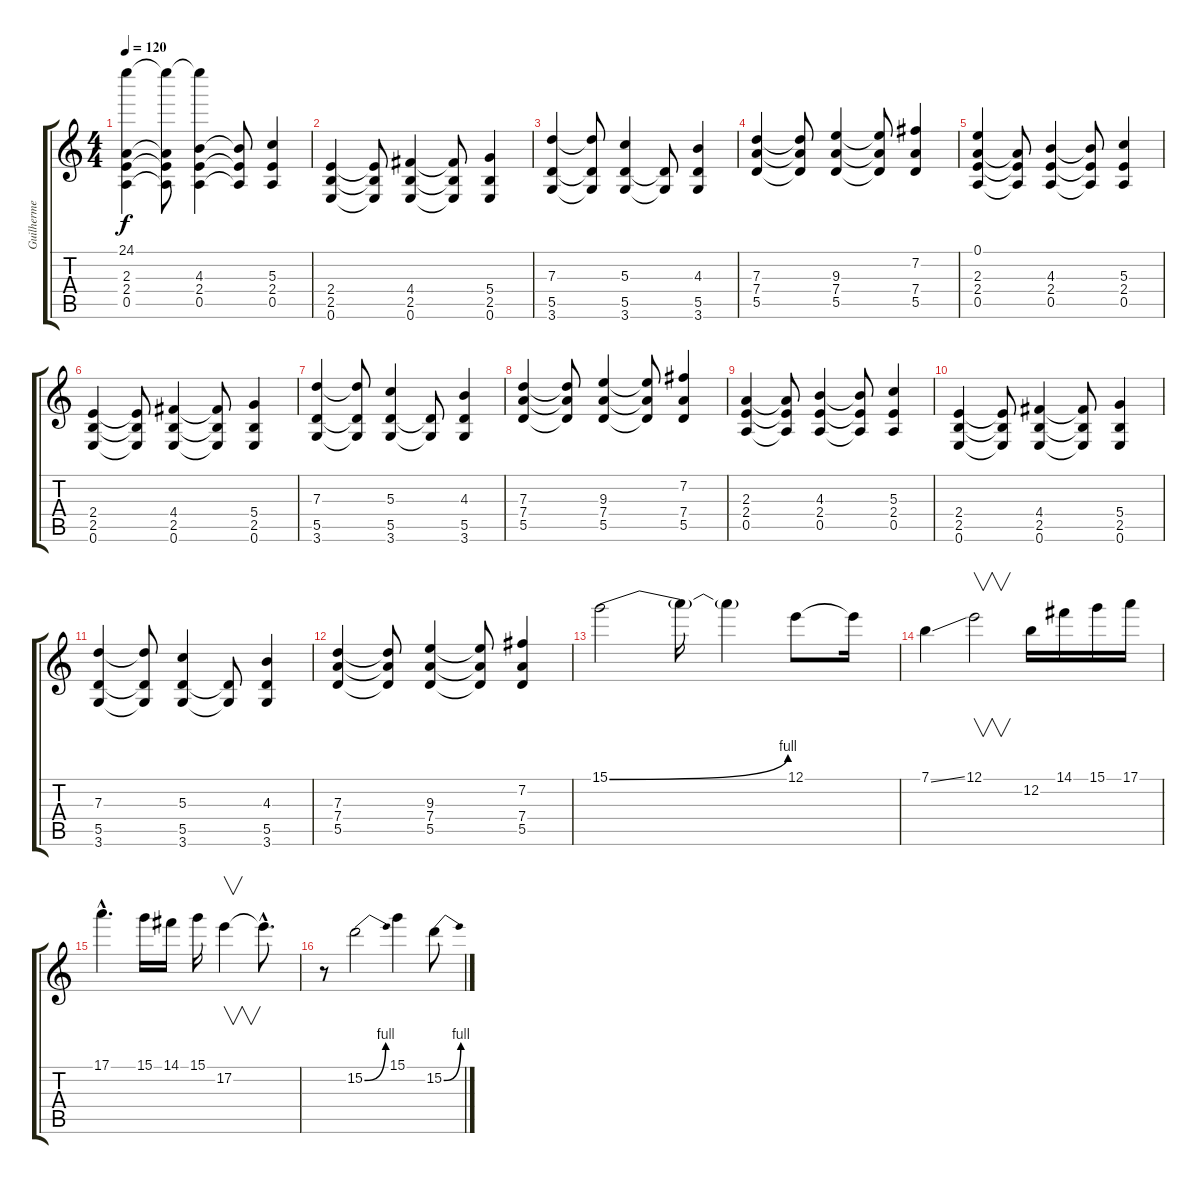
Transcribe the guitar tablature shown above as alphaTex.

\track ("Guilherme Belão" "Guilherme ") {instrument overdrivenguitar}
\staff {score tabs}
\tuning (E4 B3 G3 D3 A2 E2) {hide}
\ts (4 4)
\tempo 120
\clef g2
\ks c
(24.1{t} 2.3 2.4 0.5).4{dy f volume 7} (24.1{t} 2.3{t} 2.4{t} 0.5{t}).8 (24.1{t} 4.3 2.4 0.5).4 (4.3{t} 2.4{t} 0.5{t}).8 (5.3 2.4 0.5).4 |
(2.4 2.5 0.6).4 (2.4{t} 2.5{t} 0.6{t}).8 (4.4 2.5 0.6).4 (4.4{t} 2.5{t} 0.6{t}).8 (5.4 2.5 0.6).4 |
(7.3 5.5 3.6).4 (7.3{t} 5.5{t} 3.6{t}).8 (5.3 5.5 3.6).4 (5.5{t} 3.6{t}).8 (4.3 5.5 3.6).4 |
(7.3 7.4 5.5).4 (7.3{t} 7.4{t} 5.5{t}).8 (9.3 7.4 5.5).4 (9.3{t} 7.4{t} 5.5{t}).8 (7.2 7.4 5.5).4 |
(0.1 2.3 2.4 0.5).4 (2.3{t} 2.4{t} 0.5{t}).8 (4.3 2.4 0.5).4 (4.3{t} 2.4{t} 0.5{t}).8 (5.3 2.4 0.5).4 |
(2.4 2.5 0.6).4 (2.4{t} 2.5{t} 0.6{t}).8 (4.4 2.5 0.6).4 (4.4{t} 2.5{t} 0.6{t}).8 (5.4 2.5 0.6).4 |
(7.3 5.5 3.6).4 (7.3{t} 5.5{t} 3.6{t}).8 (5.3 5.5 3.6).4 (5.5{t} 3.6{t}).8 (4.3 5.5 3.6).4 |
(7.3 7.4 5.5).4 (7.3{t} 7.4{t} 5.5{t}).8 (9.3 7.4 5.5).4 (9.3{t} 7.4{t} 5.5{t}).8 (7.2 7.4 5.5).4 |
(2.3 2.4 0.5).4 (2.3{t} 2.4{t} 0.5{t}).8 (4.3 2.4 0.5).4 (4.3{t} 2.4{t} 0.5{t}).8 (5.3 2.4 0.5).4 |
(2.4 2.5 0.6).4 (2.4{t} 2.5{t} 0.6{t}).8 (4.4 2.5 0.6).4 (4.4{t} 2.5{t} 0.6{t}).8 (5.4 2.5 0.6).4 |
(7.3 5.5 3.6).4 (7.3{t} 5.5{t} 3.6{t}).8 (5.3 5.5 3.6).4 (5.5{t} 3.6{t}).8 (4.3 5.5 3.6).4 |
(7.3 7.4 5.5).4 (7.3{t} 7.4{t} 5.5{t}).8 (9.3 7.4 5.5).4 (9.3{t} 7.4{t} 5.5{t}).8 (7.2 7.4 5.5).4 |
15.1{be (bend 0 0 60 4)}.2{volume 11} 15.1{t}.16 15.1{t}.4 12.1.8 12.1{t}.16 |
7.1{ss}.4 12.1.2{v} 12.2.16 14.1.16 15.1.16 17.1.16 |
17.1{hac}.4{d} 15.1.16 14.1.16 15.1.16 17.2.4{v} 17.2{hac t}.8{d} |
r.8 15.2{be (bend 0 0 60 4)}.2 15.1.4 15.2{be (bend 0 0 60 4)}.8
